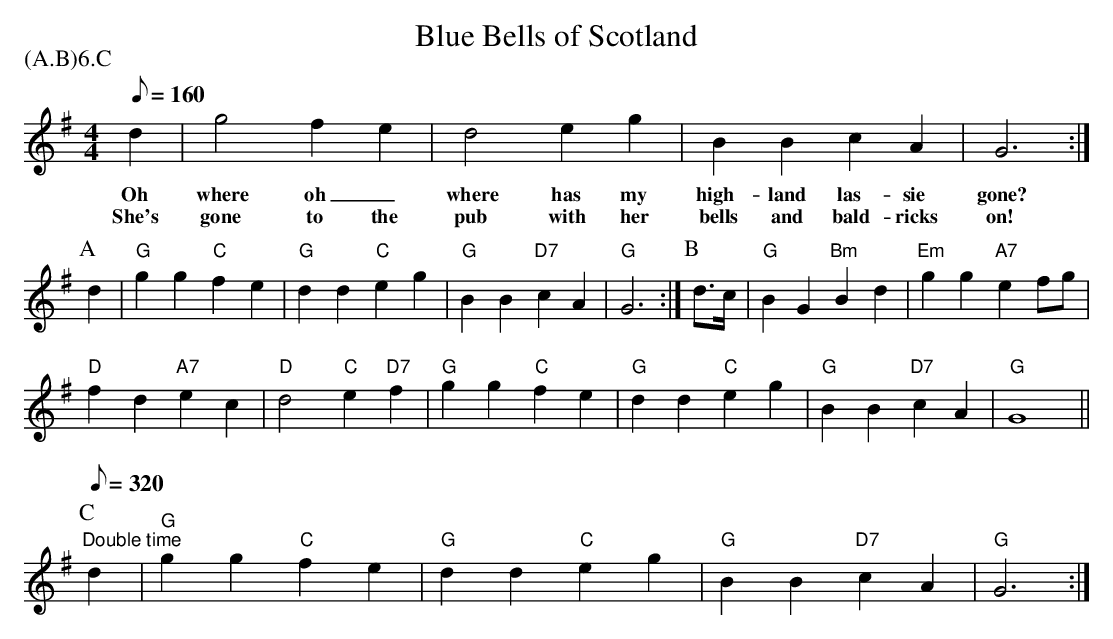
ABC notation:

X:1
T:Blue Bells of Scotland
M:4/4
L:1/8
P:(A.B)6.C
K:G
Q: 160
d2 | g4    f2  e2   | d4    e2  g2  | B2   B2   c2  A2  | G6 :|
w: Oh   where oh_     where has my   high-land las-sie   gone?
w: She's gone to the  pub with her bells and bald-ricks  on!
P:A
d2 | "G" g2 g2 "C" f2  e2 | "G" d2 d2 "C" e2 g2 |\
     "G" B2  B2 "D7" c2 A2 | "G" G6 :|\
P:B
d>c |\
"G" B2 G2  "Bm" B2 d2 | "Em" g2 g2 "A7" e2 fg  |
"D" f2 d2 "A7" e2 c2 | "D" d4 "C" e2 "D7" f2 |\
"G" g2 g2 "C" f2 e2 | "G" d2 d2 "C"e2 g2 | "G" B2 B2 "D7" c2 A2  | "G" G8 ||
P:C
Q:320
"^Double time" d2 | "G" g2 g2 "C" f2  e2 | "G" d2 d2 "C" e2 g2  |\
     "G" B2  B2 "D7" c2 A2 | "G" G6 :|
